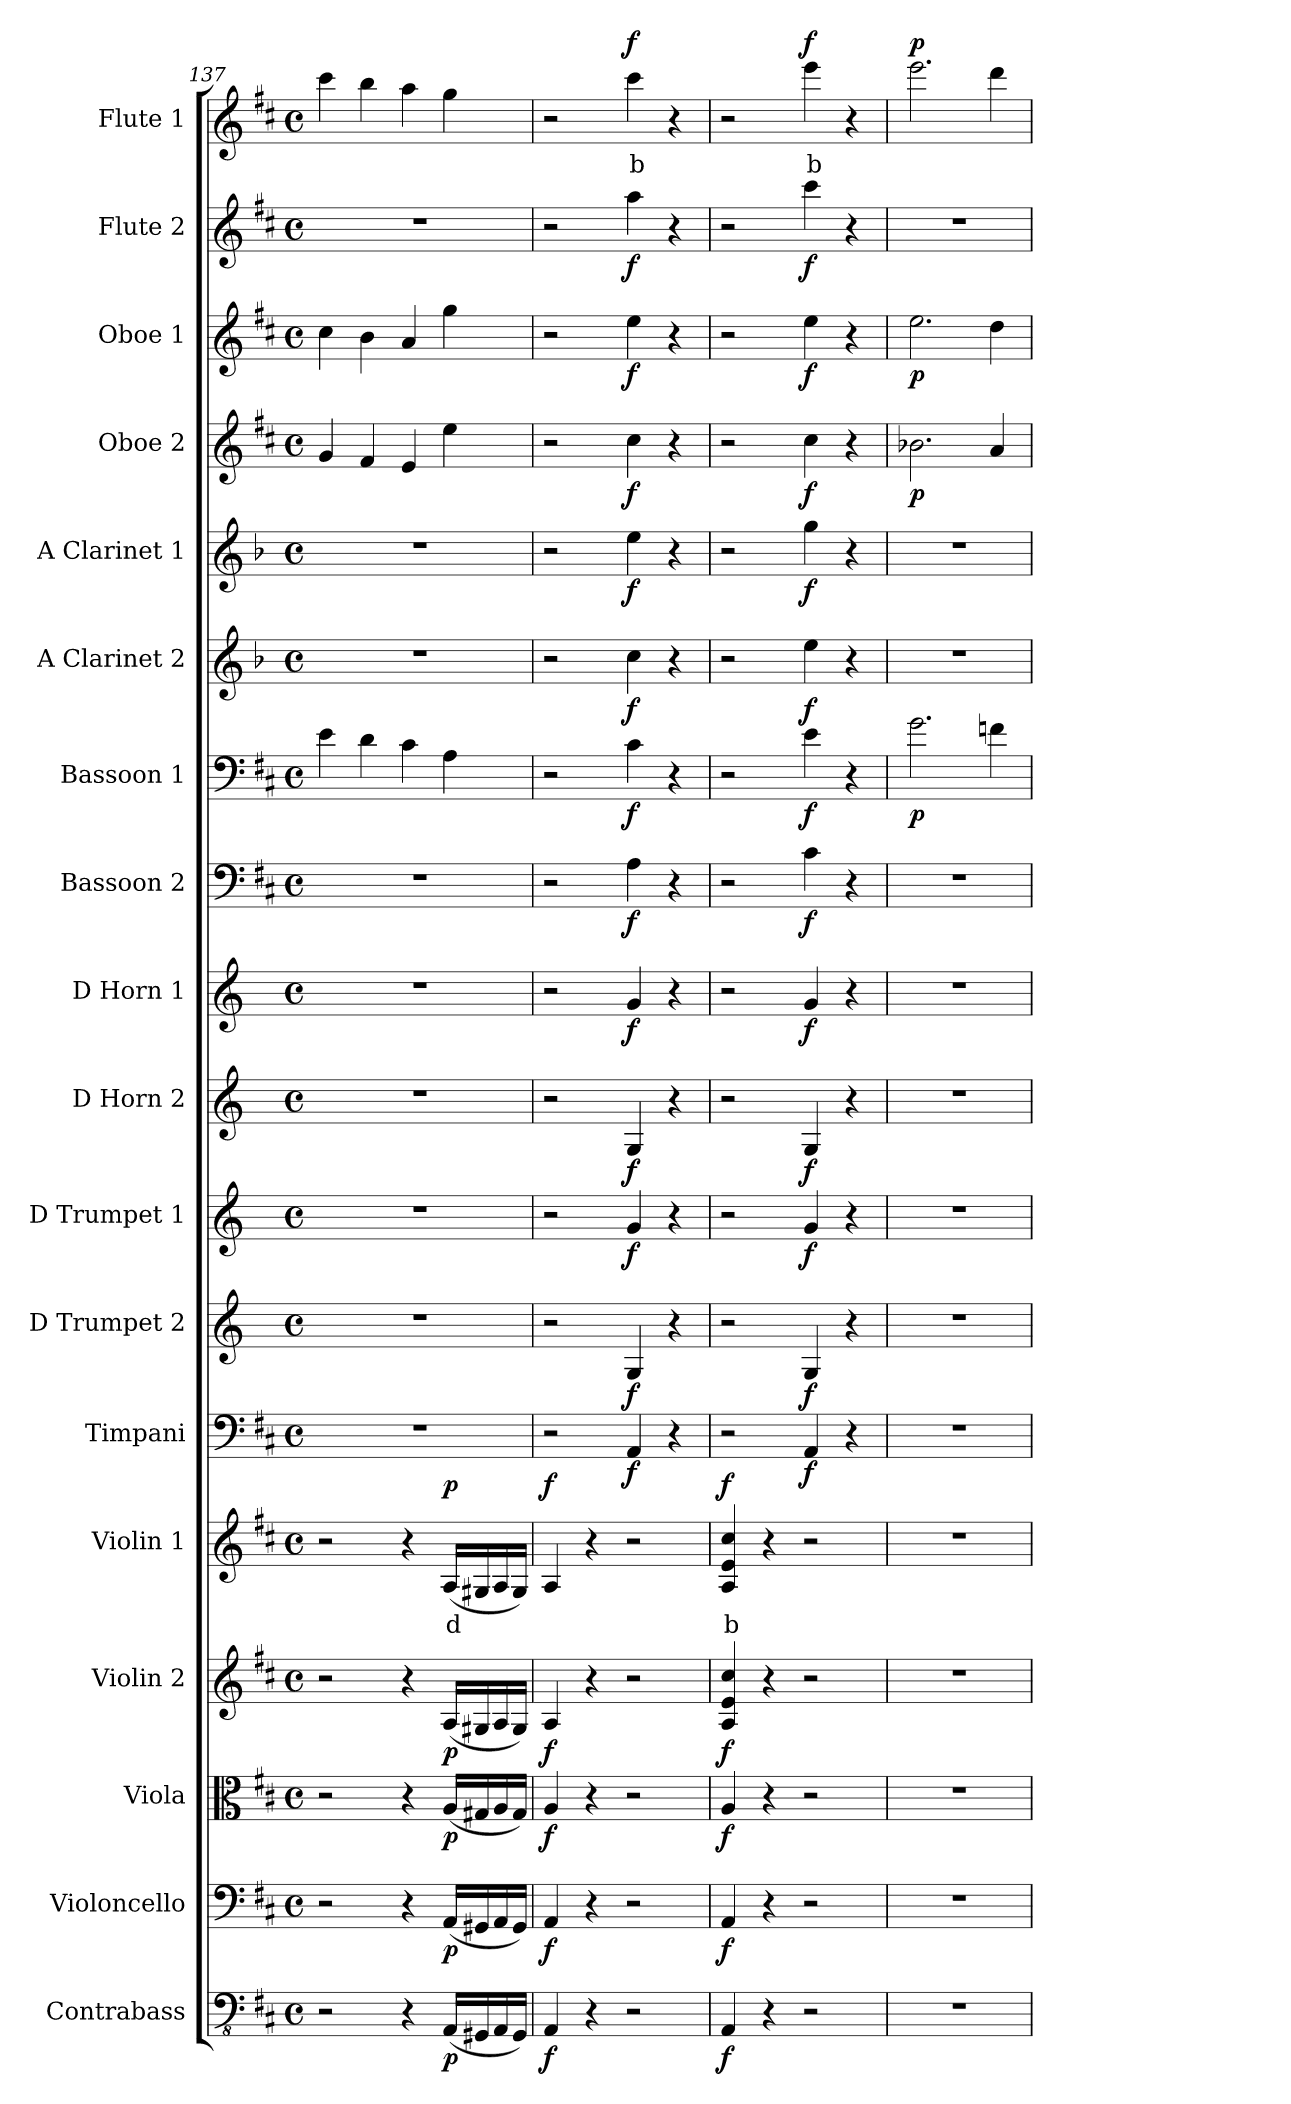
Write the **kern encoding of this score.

**kern	**dynam	**kern	**dynam	**kern	**dynam	**kern	**dynam	**kern	**text	**dynam	**kern	**dynam	**kern	**dynam	**kern	**dynam	**kern	**dynam	**kern	**dynam	**kern	**dynam	**kern	**dynam	**kern	**dynam	**kern	**dynam	**kern	**dynam	**kern	**dynam	**kern	**dynam	**kern	**text	**dynam
*part18	*part18	*part17	*part17	*part16	*part16	*part15	*part15	*part14	*part14	*part14	*part13	*part13	*part12	*part12	*part11	*part11	*part10	*part10	*part9	*part9	*part8	*part8	*part7	*part7	*part6	*part6	*part5	*part5	*part4	*part4	*part3	*part3	*part2	*part2	*part1	*part1	*part1
*staff18	*staff18	*staff17	*staff17	*staff16	*staff16	*staff15	*staff15	*staff14	*staff14	*staff14	*staff13	*staff13	*staff12	*staff12	*staff11	*staff11	*staff10	*staff10	*staff9	*staff9	*staff8	*staff8	*staff7	*staff7	*staff6	*staff6	*staff5	*staff5	*staff4	*staff4	*staff3	*staff3	*staff2	*staff2	*staff1	*staff1	*staff1
*I"Contrabass	*	*I"Violoncello	*	*I"Viola	*	*I"Violin 2	*	*I"Violin 1	*	*	*I"Timpani	*	*I"D Trumpet 2	*	*I"D Trumpet 1	*	*I"D Horn 2	*	*I"D Horn 1	*	*I"Bassoon 2	*	*I"Bassoon 1	*	*I"A Clarinet 2	*	*I"A Clarinet 1	*	*I"Oboe 2	*	*I"Oboe 1	*	*I"Flute 2	*	*I"Flute 1	*	*
*I'Cb	*	*I'Vc	*	*I'Vla	*	*I'Vln 2	*	*I'Vln 1	*	*	*I'Timp	*	*I'Tpt 2	*	*I'Tpt 1	*	*I'Hn 2	*	*I'Hn 1	*	*I'Bsn 2	*	*I'Bsn 1	*	*I'Cl 2	*	*I'Cl 1	*	*I'Ob 2	*	*I'Ob 1	*	*I'Fl 2	*	*I'Fl 1	*	*
*clefFv4	*	*clefF4	*	*clefC3	*	*clefG2	*	*clefG2	*	*	*clefF4	*	*clefG2	*	*clefG2	*	*clefG2	*	*clefG2	*	*clefF4	*	*clefF4	*	*clefG2	*	*clefG2	*	*clefG2	*	*clefG2	*	*clefG2	*	*clefG2	*	*
*	*	*	*	*	*	*	*	*	*	*	*	*	*ITrd-1c-2	*	*ITrd-1c-2	*	*ITrd6c10	*	*ITrd6c10	*	*	*	*	*	*ITrd2c3	*	*ITrd2c3	*	*	*	*	*	*	*	*	*	*
*k[f#c#]	*	*k[f#c#]	*	*k[f#c#]	*	*k[f#c#]	*	*k[f#c#]	*	*	*k[f#c#]	*	*k[f#c#]	*	*k[f#c#]	*	*k[f#c#]	*	*k[f#c#]	*	*k[f#c#]	*	*k[f#c#]	*	*k[f#c#]	*	*k[f#c#]	*	*k[f#c#]	*	*k[f#c#]	*	*k[f#c#]	*	*k[f#c#]	*	*
*M4/4	*	*M4/4	*	*M4/4	*	*M4/4	*	*M4/4	*	*	*M4/4	*	*M4/4	*	*M4/4	*	*M4/4	*	*M4/4	*	*M4/4	*	*M4/4	*	*M4/4	*	*M4/4	*	*M4/4	*	*M4/4	*	*M4/4	*	*M4/4	*	*
*met(c)	*	*met(c)	*	*met(c)	*	*met(c)	*	*met(c)	*	*	*met(c)	*	*met(c)	*	*met(c)	*	*met(c)	*	*met(c)	*	*met(c)	*	*met(c)	*	*met(c)	*	*met(c)	*	*met(c)	*	*met(c)	*	*met(c)	*	*met(c)	*	*
=137	=137	=137	=137	=137	=137	=137	=137	=137	=137	=137	=137	=137	=137	=137	=137	=137	=137	=137	=137	=137	=137	=137	=137	=137	=137	=137	=137	=137	=137	=137	=137	=137	=137	=137	=137	=137	=137
2r	.	2r	.	2r	.	2r	.	2r	.	.	1r	.	1r	.	1r	.	1r	.	1r	.	1r	.	4e\	.	1r	.	1r	.	4g/	.	4cc#\	.	1r	.	4ccc#\	.	.
.	.	.	.	.	.	.	.	.	.	.	.	.	.	.	.	.	.	.	.	.	.	.	4d\	.	.	.	.	.	4f#/	.	4b\	.	.	.	4bb\	.	.
4r	.	4r	.	4r	.	4r	.	4r	.	.	.	.	.	.	.	.	.	.	.	.	.	.	4c#\	.	.	.	.	.	4e/	.	4a/	.	.	.	4aa\	.	.
!	!LO:DY:b	!	!LO:DY:b	!	!LO:DY:b	!	!LO:DY:b	!	!LO:LY:b:color=#FF0000	!LO:DY:b	!	!	!	!	!	!	!	!	!	!	!	!	!	!	!	!	!	!	!	!	!	!	!	!	!	!	!
(16AAA/LL	p	(16AA/LL	p	(16A/LL	p	(16A/LL	p	(16A/LL	d	p	.	.	.	.	.	.	.	.	.	.	.	.	4A\	.	.	.	.	.	4ee\	.	4gg\	.	.	.	4gg\	.	.
16GGG#X/	.	16GG#X/	.	16G#X/	.	16G#X/	.	16G#X/	.	.	.	.	.	.	.	.	.	.	.	.	.	.	.	.	.	.	.	.	.	.	.	.	.	.	.	.	.
16AAA/	.	16AA/	.	16A/	.	16A/	.	16A/	.	.	.	.	.	.	.	.	.	.	.	.	.	.	.	.	.	.	.	.	.	.	.	.	.	.	.	.	.
16GGG#/JJ)	.	16GG#/JJ)	.	16G#/JJ)	.	16G#/JJ)	.	16G#/JJ)	.	.	.	.	.	.	.	.	.	.	.	.	.	.	.	.	.	.	.	.	.	.	.	.	.	.	.	.	.
=138	=138	=138	=138	=138	=138	=138	=138	=138	=138	=138	=138	=138	=138	=138	=138	=138	=138	=138	=138	=138	=138	=138	=138	=138	=138	=138	=138	=138	=138	=138	=138	=138	=138	=138	=138	=138	=138
!	!LO:DY:b	!	!LO:DY:b	!	!LO:DY:b	!	!LO:DY:b	!	!	!LO:DY:b	!	!	!	!	!	!	!	!	!	!	!	!	!	!	!	!	!	!	!	!	!	!	!	!	!	!	!
4AAA/	f	4AA/	f	4A/	f	4A/	f	4A/	.	f	2r	.	2r	.	2r	.	2r	.	2r	.	2r	.	2r	.	2r	.	2r	.	2r	.	2r	.	2r	.	2r	.	.
4r	.	4r	.	4r	.	4r	.	4r	.	.	.	.	.	.	.	.	.	.	.	.	.	.	.	.	.	.	.	.	.	.	.	.	.	.	.	.	.
!	!	!	!	!	!	!	!	!	!	!	!	!LO:DY:b	!	!LO:DY:b	!	!LO:DY:b	!	!LO:DY:b	!	!LO:DY:b	!	!LO:DY:b	!	!LO:DY:b	!	!LO:DY:b	!	!LO:DY:b	!	!LO:DY:b	!	!LO:DY:b	!	!LO:DY:b	!	!LO:LY:b:color=#FF0000	!LO:DY:b
2r	.	2r	.	2r	.	2r	.	2r	.	.	4AA/	f	4A/	f	4a/	f	4AA/	f	4A/	f	4A\	f	4c#\	f	4a\	f	4cc#\	f	4cc#\	f	4ee\	f	4aa\	f	4ccc#\	b	f
.	.	.	.	.	.	.	.	.	.	.	4r	.	4r	.	4r	.	4r	.	4r	.	4r	.	4r	.	4r	.	4r	.	4r	.	4r	.	4r	.	4r	.	.
=139	=139	=139	=139	=139	=139	=139	=139	=139	=139	=139	=139	=139	=139	=139	=139	=139	=139	=139	=139	=139	=139	=139	=139	=139	=139	=139	=139	=139	=139	=139	=139	=139	=139	=139	=139	=139	=139
!	!LO:DY:b	!	!LO:DY:b	!	!LO:DY:b	!	!LO:DY:b	!	!LO:LY:b:color=#FF0000	!LO:DY:b	!	!	!	!	!	!	!	!	!	!	!	!	!	!	!	!	!	!	!	!	!	!	!	!	!	!	!
4AAA/	f	4AA/	f	4A/	f	4A/ 4e/ 4cc#/	f	4A/ 4e/ 4cc#/	b	f	2r	.	2r	.	2r	.	2r	.	2r	.	2r	.	2r	.	2r	.	2r	.	2r	.	2r	.	2r	.	2r	.	.
4r	.	4r	.	4r	.	4r	.	4r	.	.	.	.	.	.	.	.	.	.	.	.	.	.	.	.	.	.	.	.	.	.	.	.	.	.	.	.	.
!	!	!	!	!	!	!	!	!	!	!	!	!LO:DY:b	!	!LO:DY:b	!	!LO:DY:b	!	!LO:DY:b	!	!LO:DY:b	!	!LO:DY:b	!	!LO:DY:b	!	!LO:DY:b	!	!LO:DY:b	!	!LO:DY:b	!	!LO:DY:b	!	!LO:DY:b	!	!LO:LY:b:color=#FF0000	!LO:DY:b
2r	.	2r	.	2r	.	2r	.	2r	.	.	4AA/	f	4A/	f	4a/	f	4AA/	f	4A/	f	4c#\	f	4e\	f	4cc#\	f	4ee\	f	4cc#\	f	4ee\	f	4ccc#\	f	4eee\	b	f
.	.	.	.	.	.	.	.	.	.	.	4r	.	4r	.	4r	.	4r	.	4r	.	4r	.	4r	.	4r	.	4r	.	4r	.	4r	.	4r	.	4r	.	.
=140	=140	=140	=140	=140	=140	=140	=140	=140	=140	=140	=140	=140	=140	=140	=140	=140	=140	=140	=140	=140	=140	=140	=140	=140	=140	=140	=140	=140	=140	=140	=140	=140	=140	=140	=140	=140	=140
!	!	!	!	!	!	!	!	!	!	!	!	!	!	!	!	!	!	!	!	!	!	!	!	!LO:DY:b	!	!	!	!	!	!LO:DY:b	!	!LO:DY:b	!	!	!	!	!LO:DY:b
1r	.	1r	.	1r	.	1r	.	1r	.	.	1r	.	1r	.	1r	.	1r	.	1r	.	1r	.	2.g\	p	1r	.	1r	.	2.b-X\	p	2.ee\	p	1r	.	2.eee\	.	p
.	.	.	.	.	.	.	.	.	.	.	.	.	.	.	.	.	.	.	.	.	.	.	4fn\	.	.	.	.	.	4a/	.	4dd\	.	.	.	4ddd\	.	.
=	=	=	=	=	=	=	=	=	=	=	=	=	=	=	=	=	=	=	=	=	=	=	=	=	=	=	=	=	=	=	=	=	=	=	=	=	=
*-	*-	*-	*-	*-	*-	*-	*-	*-	*-	*-	*-	*-	*-	*-	*-	*-	*-	*-	*-	*-	*-	*-	*-	*-	*-	*-	*-	*-	*-	*-	*-	*-	*-	*-	*-	*-	*-
